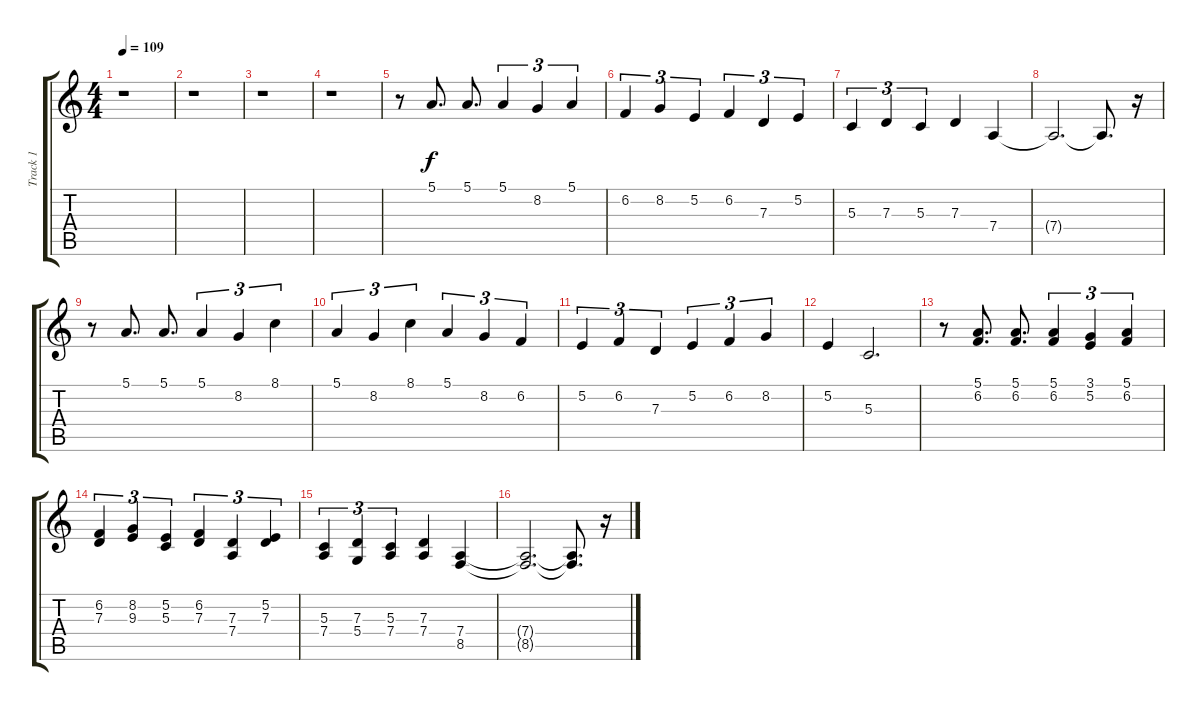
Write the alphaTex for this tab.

\track ("Track 1" "Track 1") {instrument stringensemble1}
\staff {score tabs}
\tuning (E4 B3 G3 D3 A2 E2) {hide}
\ts (4 4)
\tempo 109
\clef g2
\ks c
r.1{dy f} |
r.1 |
r.1 |
r.1 |
r.8 5.1.8{d} 5.1.8{d} 5.1.4{tu (3 2)} 8.2.4{tu (3 2)} 5.1.4{tu (3 2)} |
6.2.4{tu (3 2)} 8.2.4{tu (3 2)} 5.2.4{tu (3 2)} 6.2.4{tu (3 2)} 7.3.4{tu (3 2)} 5.2.4{tu (3 2)} |
5.3.4{tu (3 2)} 7.3.4{tu (3 2)} 5.3.4{tu (3 2)} 7.3.4 7.4.4 |
7.4{t}.2{d} 7.4{t}.8{d} r.16 |
r.8 5.1.8{d} 5.1.8{d} 5.1.4{tu (3 2)} 8.2.4{tu (3 2)} 8.1.4{tu (3 2)} |
5.1.4{tu (3 2)} 8.2.4{tu (3 2)} 8.1.4{tu (3 2)} 5.1.4{tu (3 2)} 8.2.4{tu (3 2)} 6.2.4{tu (3 2)} |
5.2.4{tu (3 2)} 6.2.4{tu (3 2)} 7.3.4{tu (3 2)} 5.2.4{tu (3 2)} 6.2.4{tu (3 2)} 8.2.4{tu (3 2)} |
5.2.4 5.3.2{d} |
r.8 (5.1 6.2).8{d} (5.1 6.2).8{d} (5.1 6.2).4{tu (3 2)} (3.1 5.2).4{tu (3 2)} (5.1 6.2).4{tu (3 2)} |
(6.2 7.3).4{tu (3 2)} (8.2 9.3).4{tu (3 2)} (5.2 5.3).4{tu (3 2)} (6.2 7.3).4{tu (3 2)} (7.3 7.4).4{tu (3 2)} (5.2 7.3).4{tu (3 2)} |
(5.3 7.4).4{tu (3 2)} (7.3 5.4).4{tu (3 2)} (5.3 7.4).4{tu (3 2)} (7.3 7.4).4 (7.4 8.5).4 |
(7.4{t} 8.5{t}).2{d} (7.4{t} 8.5{t}).8{d} r.16
